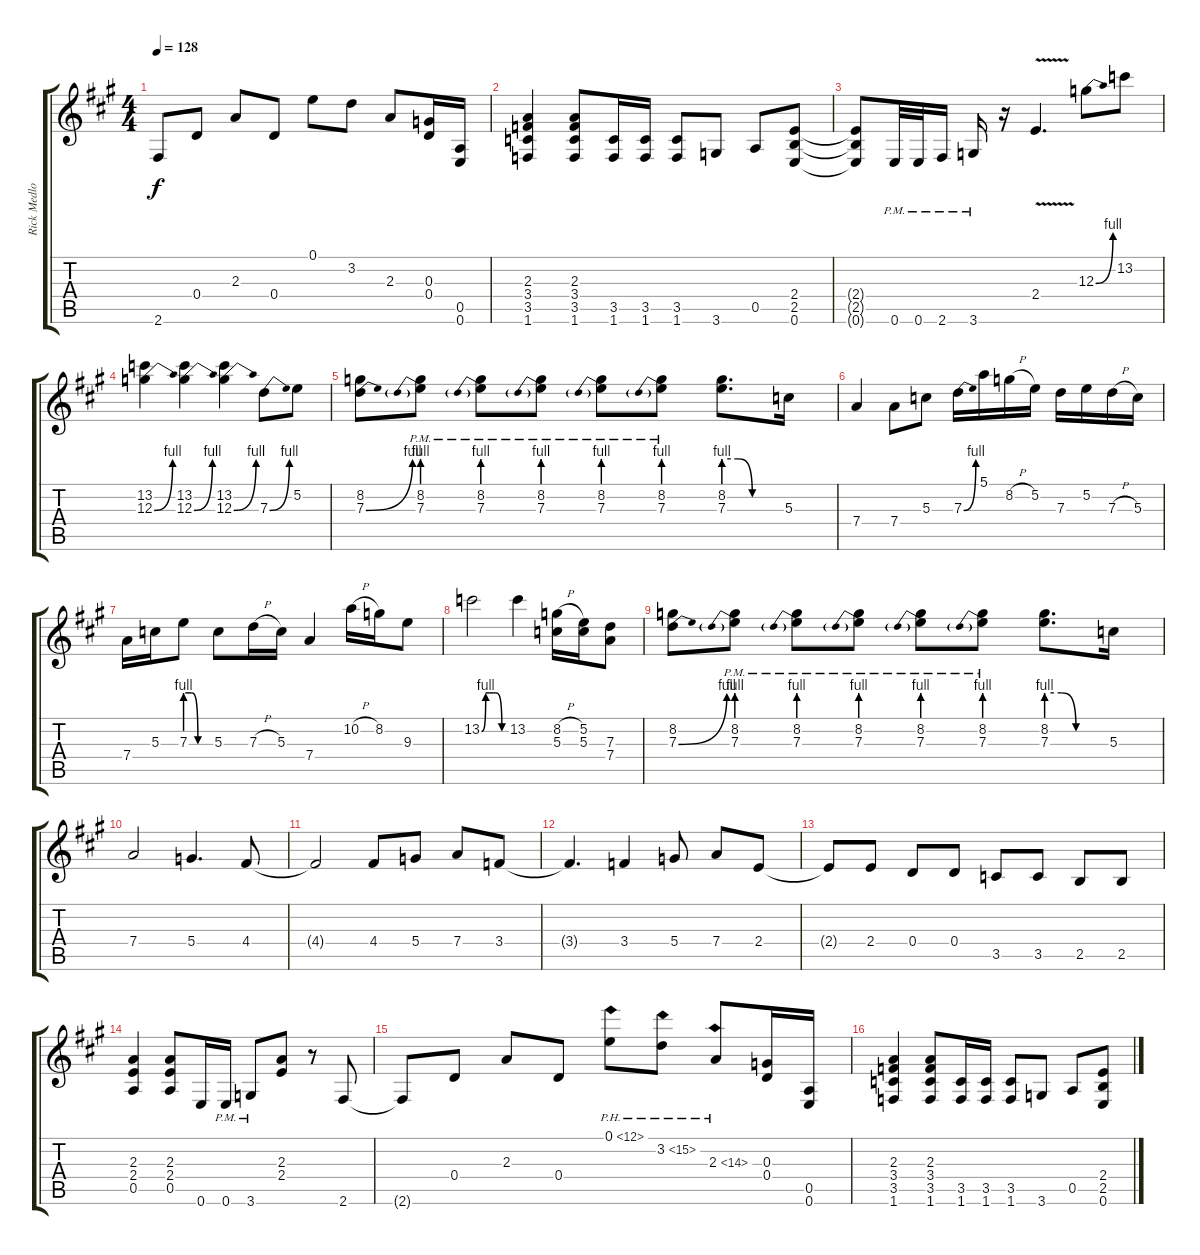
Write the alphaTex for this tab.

\track ("Rick Medlocke Guitar" "Rick Medlo") {instrument overdrivenguitar}
\staff {score tabs}
\tuning (E4 B3 G3 D3 A2 E2) {hide}
\ts (4 4)
\tempo 128
\clef g2
\ks a
2.6{t}.8{dy f} 0.4.8 2.3.8 0.4.8 0.1.8 3.2.8 2.3.8 (0.3 0.4).16 (0.5 0.6).16 |
(2.3 3.4 3.5 1.6).4 (2.3 3.4 3.5 1.6).8 (3.5 1.6).16 (3.5 1.6).16 (3.5 1.6).8 3.6.8 0.5.8 (2.4 2.5 0.6).8 |
(2.4{t} 2.5{t} 0.6{t}).8 0.6{pm}.32 0.6{pm}.32 2.6{pm}.16 3.6{pm}.16 r.16 2.4{v}.4{d} 12.3{be (bend 0 0 60 4)}.8{volume 14 instrument overdrivenguitar} 13.2.8 |
(13.2 12.3{be (bend 0 0 60 4)}).4 (13.2 12.3{be (bend 0 0 60 4)}).4 (13.2 12.3{be (bend 0 0 60 4)}).4 7.3{be (bend 0 0 60 4)}.8 5.2.8 |
(8.2 7.3{be (bend 0 0 60 4)}).8 (8.2{pm} 7.3{be (prebend 0 4 60 4) pm}).8 (8.2{pm} 7.3{be (prebend 0 4 60 4) pm}).8 (8.2{pm} 7.3{be (prebend 0 4 60 4) pm}).8 (8.2{pm} 7.3{be (prebend 0 4 60 4) pm}).8 (8.2{pm} 7.3{be (prebend 0 4 60 4) pm}).8 (8.2 7.3{be (custom 0 4 15 4 30 0 60 0)}).8{d} 5.3.16 |
7.4.4 7.4.8 5.3.8 7.3{be (bend 0 0 60 4)}.16 5.1.16 8.2{h}.16 5.2.16 7.3.16 5.2.16 7.3{h}.16 5.3.16 |
7.4.16 5.3.16 7.3{be (custom 0 4 15 4 30 0 60 0)}.8 5.3.8 7.3{h}.16 5.3.16 7.4.4 10.2{h}.16 8.2.16 9.3.8 |
13.2{be (custom 0 0 10 4 20 4 30 4 35 4 50 0 60 0)}.2 13.2.4 (8.2{h} 5.3).16 (5.2 5.3).16 (7.3 7.4).8 |
(8.2 7.3{be (bend 0 0 60 4)}).8 (8.2{pm} 7.3{be (prebend 0 4 60 4) pm}).8 (8.2{pm} 7.3{be (prebend 0 4 60 4) pm}).8 (8.2{pm} 7.3{be (prebend 0 4 60 4) pm}).8 (8.2{pm} 7.3{be (prebend 0 4 60 4) pm}).8 (8.2{pm} 7.3{be (prebend 0 4 60 4) pm}).8 (8.2 7.3{be (custom 0 4 15 4 30 0 60 0)}).8{d} 5.3.16 |
7.4.2 5.4.4{d} 4.4.8 |
4.4{t}.2 4.4.8 5.4.8 7.4.8 3.4.8 |
3.4{t}.4{d} 3.4.4 5.4.8 7.4.8 2.4.8 |
2.4{t}.8 2.4.8 0.4.8{volume 11 instrument overdrivenguitar} 0.4.8 3.5.8 3.5.8 2.5.8 2.5.8 |
(2.3 2.4 0.5).4 (2.3 2.4 0.5).8 0.6.16 0.6{pm}.16 3.6{pm}.8 (2.3 2.4).8 r.8 2.6.8 |
2.6{t}.8 0.4.8 2.3.8 0.4.8 0.1{ph 12}.8 3.2{ph 12}.8 2.3{ph 12}.8 (0.3 0.4).16 (0.5 0.6).16 |
(2.3 3.4 3.5 1.6).4 (2.3 3.4 3.5 1.6).8 (3.5 1.6).16 (3.5 1.6).16 (3.5 1.6).8 3.6.8 0.5.8 (2.4 2.5 0.6).8
